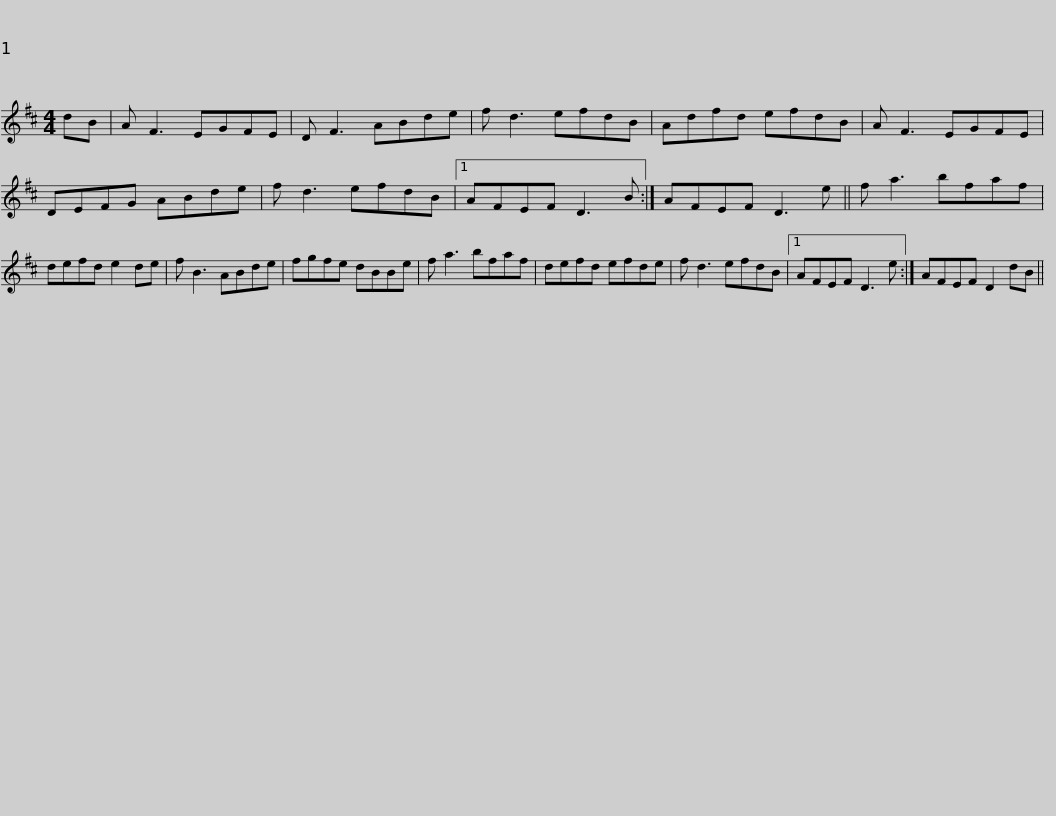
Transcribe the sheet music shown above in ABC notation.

X:1
L:1/8
M:4/4
I:linebreak $
K:D
V:1 treble
V:1
 dB | A F3 EGFE | D F3 ABde | f d3 efdB | Adfd efdB | %5
 A F3 EGFE |$ DEFG ABde | f d3 efdB |1 AFEF D3 B :| AFEF D3 e || %10
 f a3 bfaf | defd e2 de |$ f B3 ABde | fgfe dBBe | f a3 bfaf | %15
 defd efde | f d3 efdB |1 AFEF D3 e :|$ AFEF D2 dB || %19
